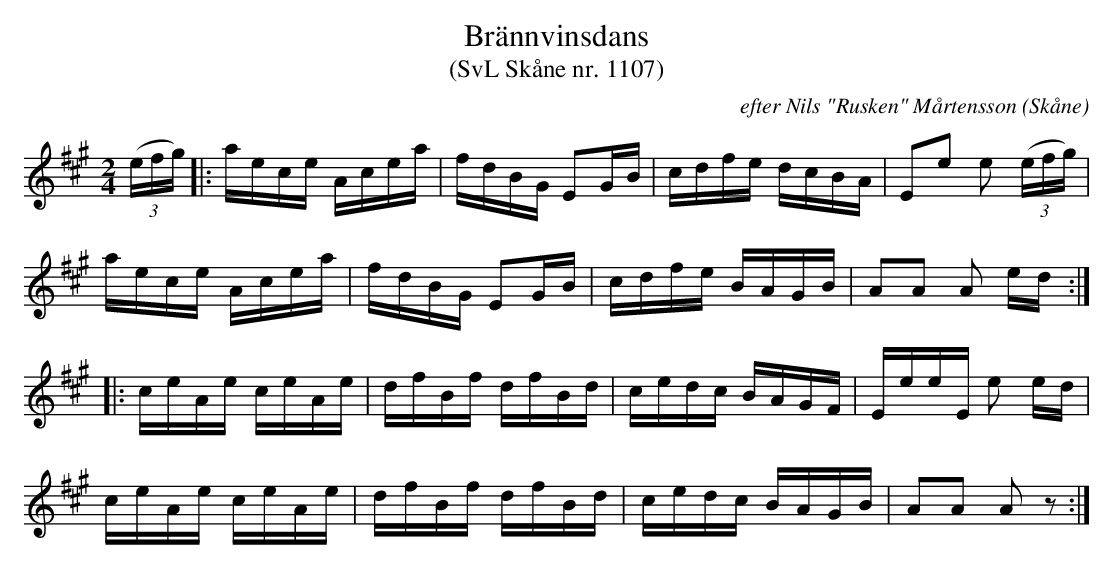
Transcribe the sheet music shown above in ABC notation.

X:1
T:Brännvinsdans
T:(SvL Skåne nr. 1107)
C:efter Nils "Rusken" Mårtensson
O:Skåne
M:2/4
L:1/16
K:A
(3(efg) |: aece Acea | fdBG E2GB | cdfe dcBA | E2e2 e2 (3(efg) |
           aece Acea | fdBG E2GB | cdfe BAGB | A2A2 A2 ed :|
        |: ceAe ceAe | dfBf dfBd | cedc BAGF | EeeE e2 ed |
           ceAe ceAe | dfBf dfBd | cedc BAGB | A2A2 A2 z2 :|
